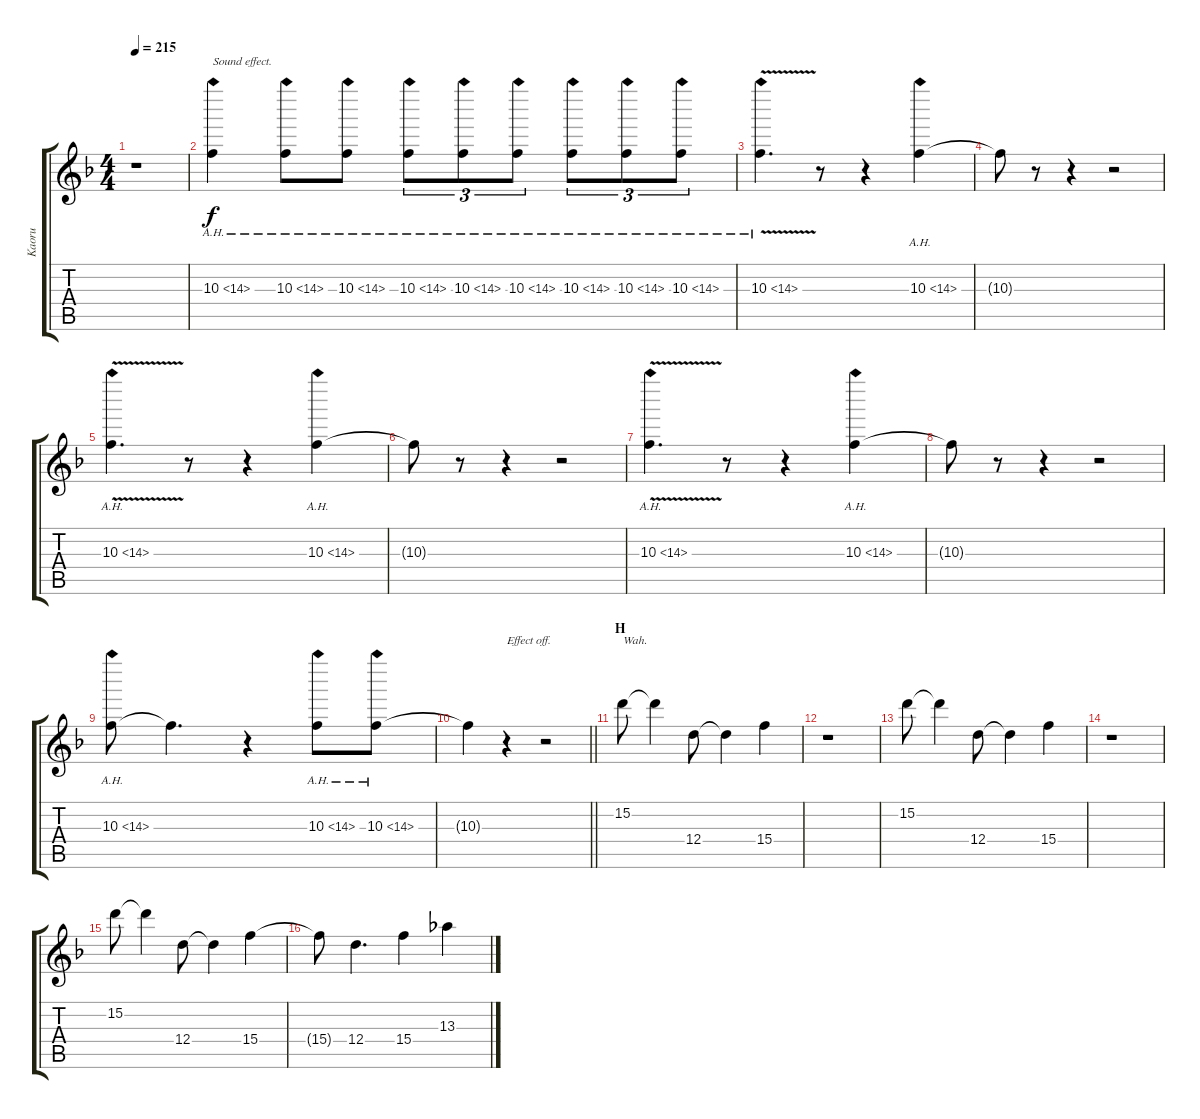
\track ("Kaoru" "Kaoru") {instrument overdrivenguitar}
\staff {score tabs}
\tuning (E4 B3 G3 D3 A2 D2) {hide}
\ts (4 4)
\tempo 215
\clef g2
\ks f
r.1{dy f} |
10.3{ah 4}.4{txt "Sound effect."} 10.3{ah 4}.8 10.3{ah 4}.8 10.3{ah 4}.8{tu (3 2)} 10.3{ah 4}.8{tu (3 2)} 10.3{ah 4}.8{tu (3 2)} 10.3{ah 4}.8{tu (3 2)} 10.3{ah 4}.8{tu (3 2)} 10.3{ah 4}.8{tu (3 2)} |
10.3{ah 4 v}.4{d} r.8 r.4 10.3{ah 4}.4 |
10.3{t}.8 r.8 r.4 r.2 |
10.3{ah 4 v}.4{d} r.8 r.4 10.3{ah 4}.4 |
10.3{t}.8 r.8 r.4 r.2 |
10.3{ah 4 v}.4{d} r.8 r.4 10.3{ah 4}.4 |
10.3{t}.8 r.8 r.4 r.2 |
10.3{ah 4}.8 10.3{t}.4{d} r.4 10.3{ah 4}.8 10.3{ah 4}.8 |
\barLineRight lightlight
10.3{t}.4 r.4{txt "Effect off."} r.2{instrument overdrivenguitar} |
\section ("" "H")
15.2.8{txt "Wah."} 15.2{t}.4 12.4.8 12.4{t}.4 15.4.4 |
r.1 |
15.2.8 15.2{t}.4 12.4.8 12.4{t}.4 15.4.4 |
r.1 |
15.2.8 15.2{t}.4 12.4.8 12.4{t}.4 15.4.4 |
15.4{t}.8 12.4.4{d} 15.4.4 13.3.4
